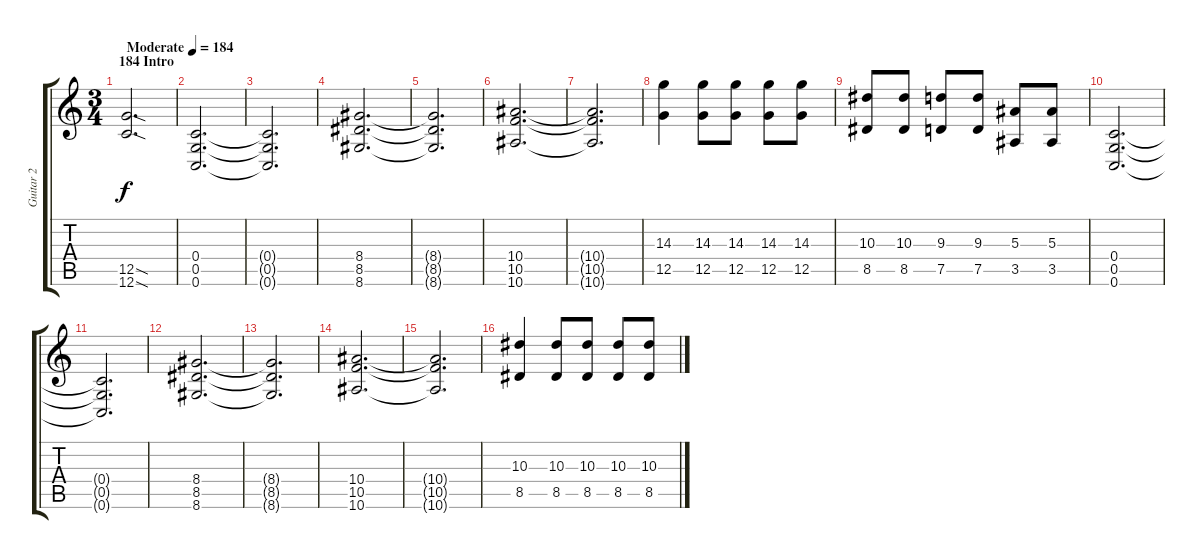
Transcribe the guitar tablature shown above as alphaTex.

\track ("Guitar 2" "Guitar 2") {instrument distortionguitar}
\staff {score tabs}
\tuning (D4 A3 F3 C3 G2 C2) {hide}
\ts (3 4)
\section ("" "184 Intro")
\tempo (184 "Moderate")
\clef g2
\ks c
(12.5{sod} 12.6{sod}).2{d dy f instrument distortionguitar} |
(0.4 0.5 0.6).2{d} |
(0.4{t} 0.5{t} 0.6{t}).2{d} |
(8.4 8.5 8.6).2{d} |
(8.4{t} 8.5{t} 8.6{t}).2{d} |
(10.4 10.5 10.6).2{d} |
(10.4{t} 10.5{t} 10.6{t}).2{d} |
(14.3 12.5).4 (14.3 12.5).8 (14.3 12.5).8 (14.3 12.5).8 (14.3 12.5).8 |
(10.3 8.5).8 (10.3 8.5).8 (9.3 7.5).8 (9.3 7.5).8 (5.3 3.5).8 (5.3 3.5).8 |
(0.4 0.5 0.6).2{d} |
(0.4{t} 0.5{t} 0.6{t}).2{d} |
(8.4 8.5 8.6).2{d} |
(8.4{t} 8.5{t} 8.6{t}).2{d} |
(10.4 10.5 10.6).2{d} |
(10.4{t} 10.5{t} 10.6{t}).2{d} |
(10.3 8.5).4 (10.3 8.5).8 (10.3 8.5).8 (10.3 8.5).8 (10.3 8.5).8
